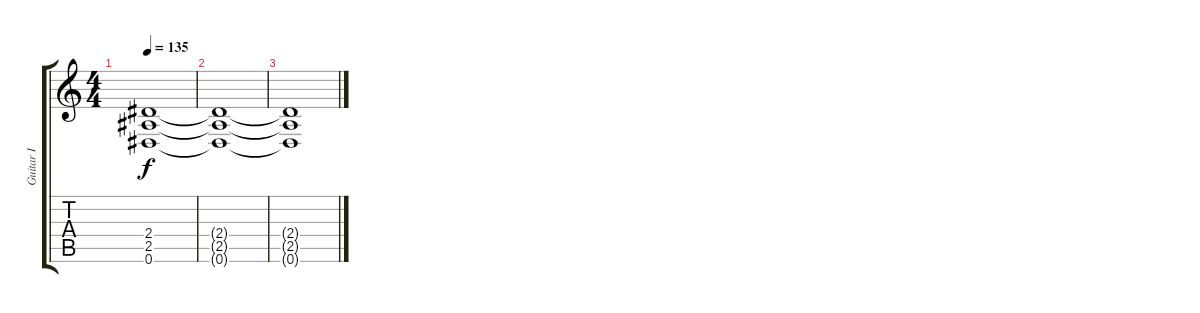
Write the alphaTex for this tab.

\track ("Guitar I" "Guitar I") {instrument distortionguitar}
\staff {score tabs}
\tuning (Eb4 Bb3 Gb3 Db3 Ab2 Eb2) {hide}
\ts (4 4)
\tempo 135
\clef g2
\ks c
(2.4{t} 2.5{t} 0.6{t}).1{dy f} |
(2.4{t} 2.5{t} 0.6{t}).1{volume 0} |
(2.4{t} 2.5{t} 0.6{t}).1
